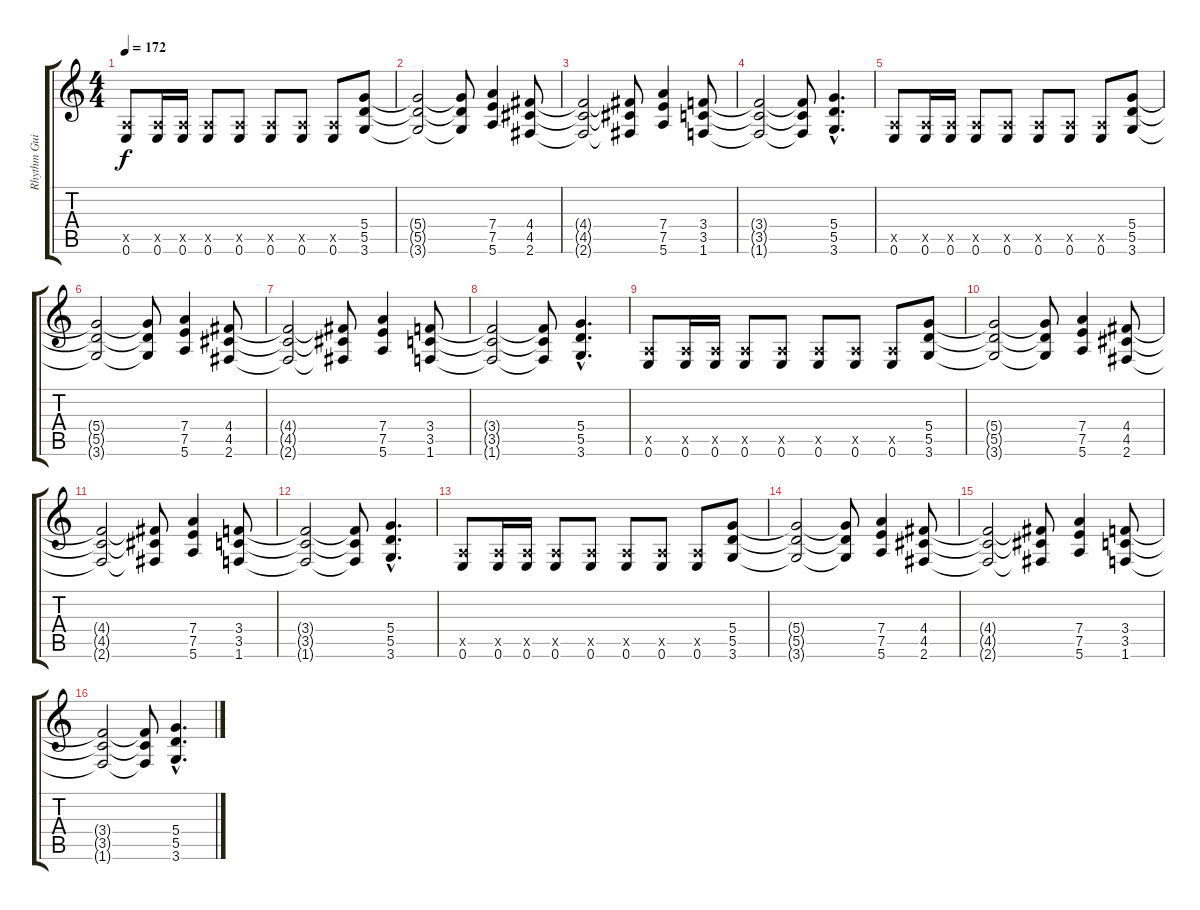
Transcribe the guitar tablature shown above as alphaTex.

\track ("Rhythm Guitar 1" "Rhythm Gui") {instrument distortionguitar}
\staff {score tabs}
\tuning (E4 B3 G3 D3 A2 E2) {hide}
\ts (4 4)
\tempo 172
\clef g2
\ks c
(0.5{x} 0.6).8{dy f} (0.5{x} 0.6).16 (0.5{x} 0.6).16 (0.5{x} 0.6).8 (0.5{x} 0.6).8 (0.5{x} 0.6).8 (0.5{x} 0.6).8 (0.5{x} 0.6).8 (5.4 5.5 3.6).8 |
(5.4{t} 5.5{t} 3.6{t}).2 (5.4{t} 5.5{t} 3.6{t}).8 (7.4 7.5 5.6).4 (4.4 4.5 2.6).8 |
(4.4{t} 4.5{t} 2.6{t}).2 (4.4{t} 4.5{t} 2.6{t}).8 (7.4 7.5 5.6).4 (3.4 3.5 1.6).8 |
(3.4{t} 3.5{t} 1.6{t}).2 (3.4{t} 3.5{t} 1.6{t}).8 (5.4{hac} 5.5{hac} 3.6{hac}).4{d} |
(0.5{x} 0.6).8 (0.5{x} 0.6).16 (0.5{x} 0.6).16 (0.5{x} 0.6).8 (0.5{x} 0.6).8 (0.5{x} 0.6).8 (0.5{x} 0.6).8 (0.5{x} 0.6).8 (5.4 5.5 3.6).8 |
(5.4{t} 5.5{t} 3.6{t}).2 (5.4{t} 5.5{t} 3.6{t}).8 (7.4 7.5 5.6).4 (4.4 4.5 2.6).8 |
(4.4{t} 4.5{t} 2.6{t}).2 (4.4{t} 4.5{t} 2.6{t}).8 (7.4 7.5 5.6).4 (3.4 3.5 1.6).8 |
(3.4{t} 3.5{t} 1.6{t}).2 (3.4{t} 3.5{t} 1.6{t}).8 (5.4{hac} 5.5{hac} 3.6{hac}).4{d} |
(0.5{x} 0.6).8 (0.5{x} 0.6).16 (0.5{x} 0.6).16 (0.5{x} 0.6).8 (0.5{x} 0.6).8 (0.5{x} 0.6).8 (0.5{x} 0.6).8 (0.5{x} 0.6).8 (5.4 5.5 3.6).8 |
(5.4{t} 5.5{t} 3.6{t}).2 (5.4{t} 5.5{t} 3.6{t}).8 (7.4 7.5 5.6).4 (4.4 4.5 2.6).8 |
(4.4{t} 4.5{t} 2.6{t}).2 (4.4{t} 4.5{t} 2.6{t}).8 (7.4 7.5 5.6).4 (3.4 3.5 1.6).8 |
(3.4{t} 3.5{t} 1.6{t}).2 (3.4{t} 3.5{t} 1.6{t}).8 (5.4{hac} 5.5{hac} 3.6{hac}).4{d} |
(0.5{x} 0.6).8 (0.5{x} 0.6).16 (0.5{x} 0.6).16 (0.5{x} 0.6).8 (0.5{x} 0.6).8 (0.5{x} 0.6).8 (0.5{x} 0.6).8 (0.5{x} 0.6).8 (5.4 5.5 3.6).8 |
(5.4{t} 5.5{t} 3.6{t}).2 (5.4{t} 5.5{t} 3.6{t}).8 (7.4 7.5 5.6).4 (4.4 4.5 2.6).8 |
(4.4{t} 4.5{t} 2.6{t}).2 (4.4{t} 4.5{t} 2.6{t}).8 (7.4 7.5 5.6).4 (3.4 3.5 1.6).8 |
(3.4{t} 3.5{t} 1.6{t}).2 (3.4{t} 3.5{t} 1.6{t}).8 (5.4{hac} 5.5{hac} 3.6{hac}).4{d}
